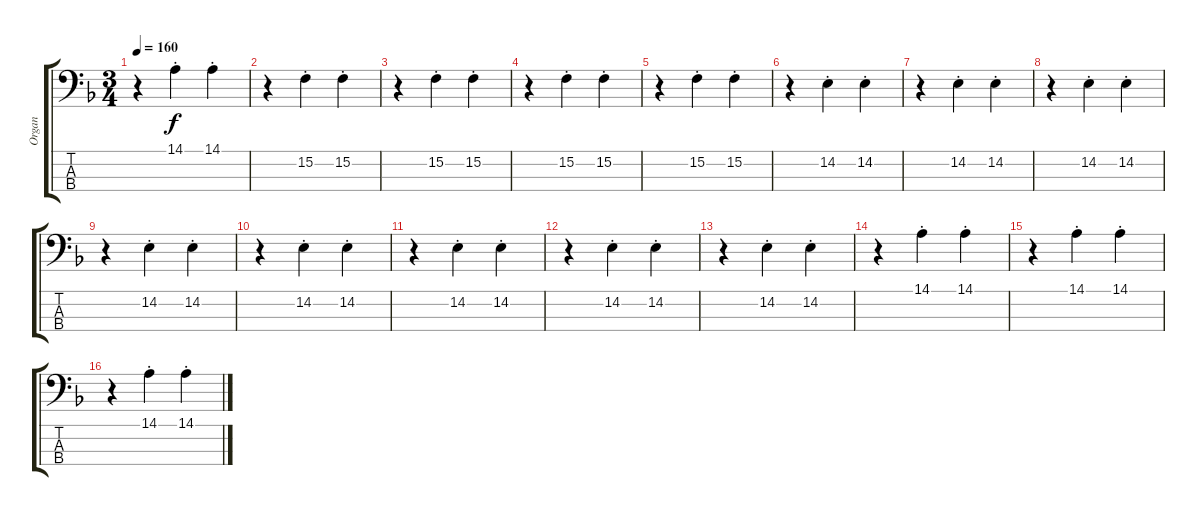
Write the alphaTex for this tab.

\track ("Organ" "Organ") {instrument stringensemble1}
\staff {score tabs}
\tuning (G2 D2 A1 E1) {hide}
\ts (3 4)
\tempo 160
\clef f4
\ks f
r.4{dy f} 14.1{st}.4 14.1{st}.4 |
r.4 15.2{st}.4 15.2{st}.4 |
r.4 15.2{st}.4 15.2{st}.4 |
r.4 15.2{st}.4 15.2{st}.4 |
r.4 15.2{st}.4 15.2{st}.4 |
r.4 14.2{st}.4 14.2{st}.4 |
r.4 14.2{st}.4 14.2{st}.4 |
r.4 14.2{st}.4 14.2{st}.4 |
r.4 14.2{st}.4 14.2{st}.4 |
r.4 14.2{st}.4 14.2{st}.4 |
r.4 14.2{st}.4 14.2{st}.4 |
r.4 14.2{st}.4 14.2{st}.4 |
r.4 14.2{st}.4 14.2{st}.4 |
r.4 14.1{st}.4 14.1{st}.4 |
r.4 14.1{st}.4 14.1{st}.4 |
r.4 14.1{st}.4 14.1{st}.4
